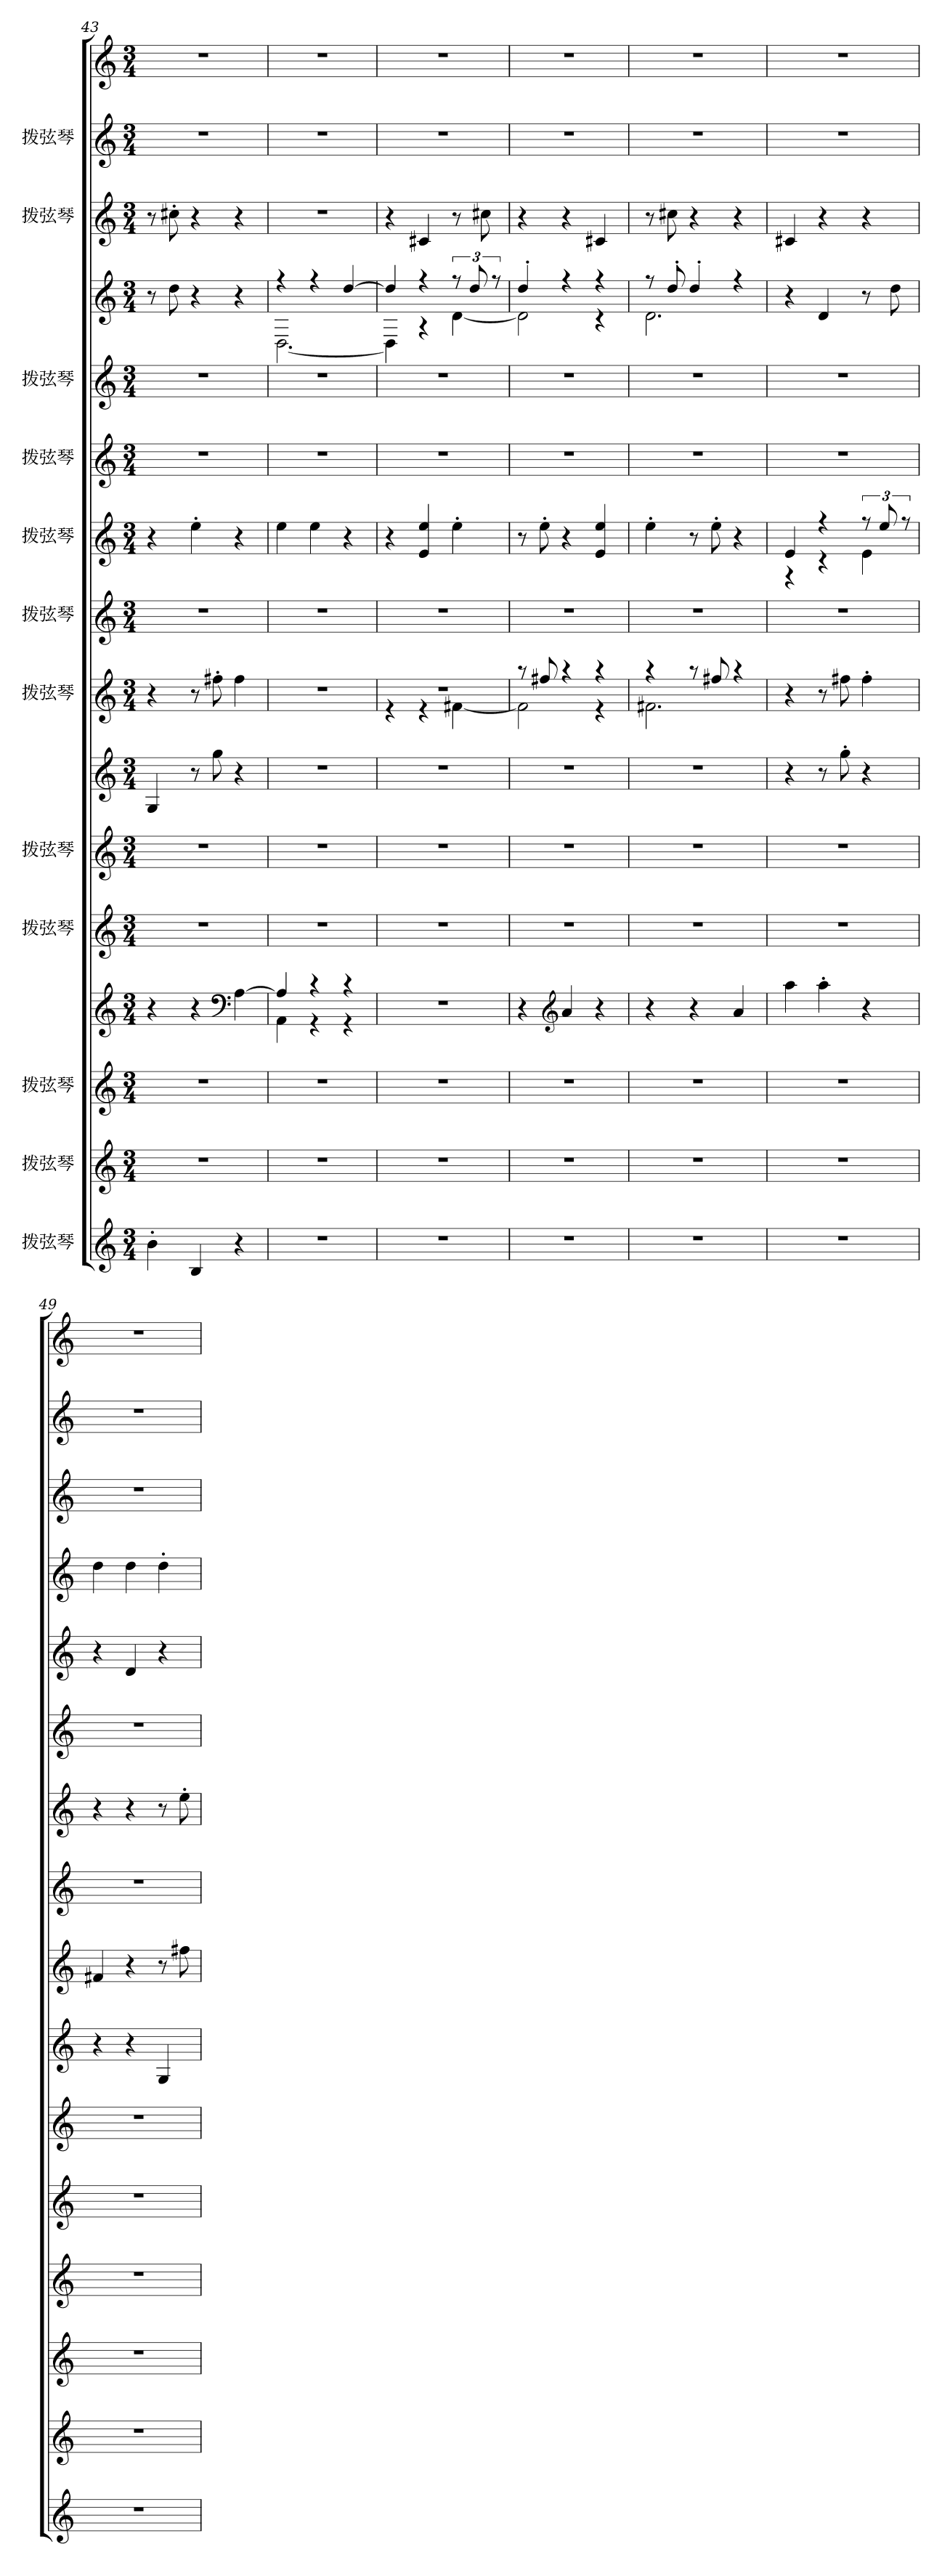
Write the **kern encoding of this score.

**kern	**kern	**kern	**kern	**kern	**kern	**kern	**kern	**kern	**kern	**kern	**kern	**kern	**kern	**kern	**kern
*part12	*part11	*part10	*part10	*part9	*part8	*part8	*part7	*part6	*part5	*part4	*part3	*part3	*part2	*part1	*part1
*staff16	*staff15	*staff14	*staff13	*staff12	*staff11	*staff10	*staff9	*staff8	*staff7	*staff6	*staff5	*staff4	*staff3	*staff2	*staff1
*I"拨弦琴	*I"拨弦琴	*I"拨弦琴	*	*I"拨弦琴	*I"拨弦琴	*	*I"拨弦琴	*I"拨弦琴	*I"拨弦琴	*I"拨弦琴	*I"拨弦琴	*	*I"拨弦琴	*I"拨弦琴	*
*clefG2	*clefG2	*clefG2	*clefG2	*clefG2	*clefG2	*clefG2	*clefG2	*clefG2	*clefG2	*clefG2	*clefG2	*clefG2	*clefG2	*clefG2	*clefG2
*k[]	*k[]	*k[]	*k[]	*k[]	*k[]	*k[]	*k[]	*k[]	*k[]	*k[]	*k[]	*k[]	*k[]	*k[]	*k[]
*M3/4	*M3/4	*M3/4	*M3/4	*M3/4	*M3/4	*M3/4	*M3/4	*M3/4	*M3/4	*M3/4	*M3/4	*M3/4	*M3/4	*M3/4	*M3/4
=43	=43	=43	=43	=43	=43	=43	=43	=43	=43	=43	=43	=43	=43	=43	=43
4b'\	2.r	2.r	4r	2.r	2.r	4G/	4r	2.r	4r	2.r	2.r	8r	8r	2.r	2.r
.	.	.	.	.	.	.	.	.	.	.	.	8dd\	8cc#X'\	.	.
4B/	.	.	4r	.	.	8r	8r	.	4ee'\	.	.	4r	4r	.	.
.	.	.	.	.	.	8gg\	8ff#X'\	.	.	.	.	.	.	.	.
*	*	*	*clefF4	*	*	*	*	*	*	*	*	*	*	*	*
4r	.	.	[4A\	.	.	4r	4ff#\	.	4r	.	.	4r	4r	.	.
=44	=44	=44	=44	=44	=44	=44	=44	=44	=44	=44	=44	=44	=44	=44	=44
*	*	*	*^	*	*	*	*	*	*	*	*	*^	*	*	*
2.r	2.r	2.r	4A/]	4AA\	2.r	2.r	2.r	2.r	2.r	4ee\	2.r	2.r	4r	[2.D\	2.r	2.r	2.r
.	.	.	4r	4r	.	.	.	.	.	4ee\	.	.	4r	.	.	.	.
.	.	.	4r	4r	.	.	.	.	.	4r	.	.	[4dd/	.	.	.	.
*	*	*	*v	*v	*	*	*	*	*	*	*	*	*	*	*	*	*
=45	=45	=45	=45	=45	=45	=45	=45	=45	=45	=45	=45	=45	=45	=45	=45	=45
*	*	*	*	*	*	*	*^	*	*	*	*	*	*	*	*	*
2.r	2.r	2.r	2.r	2.r	2.r	2.r	2.r	4r	2.r	4r	2.r	2.r	4dd/]	4D\]	4r	2.r	2.r
.	.	.	.	.	.	.	.	4r	.	4e/ 4ee/	.	.	4r	4r	4c#X/	.	.
.	.	.	.	.	.	.	.	[4f#X\	.	4ee'\	.	.	12r	[4d\	8r	.	.
.	.	.	.	.	.	.	.	.	.	.	.	.	12dd/	.	.	.	.
.	.	.	.	.	.	.	.	.	.	.	.	.	.	.	8cc#X\	.	.
.	.	.	.	.	.	.	.	.	.	.	.	.	12r	.	.	.	.
=46	=46	=46	=46	=46	=46	=46	=46	=46	=46	=46	=46	=46	=46	=46	=46	=46	=46
2.r	2.r	2.r	4r	2.r	2.r	2.r	8r	2f#\]	2.r	8r	2.r	2.r	4dd'/	2d\]	4r	2.r	2.r
.	.	.	.	.	.	.	8ff#X/	.	.	8ee'\	.	.	.	.	.	.	.
*	*	*	*clefG2	*	*	*	*	*	*	*	*	*	*	*	*	*	*
.	.	.	4a/	.	.	.	4r	.	.	4r	.	.	4r	.	4r	.	.
.	.	.	4r	.	.	.	4r	4r	.	4e/ 4ee/	.	.	4r	4r	4c#X/	.	.
!!LO:PB:g=z
=47	=47	=47	=47	=47	=47	=47	=47	=47	=47	=47	=47	=47	=47	=47	=47	=47	=47
2.r	2.r	2.r	4r	2.r	2.r	2.r	4r	2.f#X\	2.r	4ee'\	2.r	2.r	8r	2.d\	8r	2.r	2.r
.	.	.	.	.	.	.	.	.	.	.	.	.	8dd'/	.	8cc#X\	.	.
.	.	.	4r	.	.	.	8r	.	.	8r	.	.	4dd'/	.	4r	.	.
.	.	.	.	.	.	.	8ff#X/	.	.	8ee'\	.	.	.	.	.	.	.
.	.	.	4a/	.	.	.	4r	.	.	4r	.	.	4r	.	4r	.	.
*	*	*	*	*	*	*	*v	*v	*	*	*	*	*v	*v	*	*	*
=48	=48	=48	=48	=48	=48	=48	=48	=48	=48	=48	=48	=48	=48	=48	=48
*	*	*	*	*	*	*	*	*	*^	*	*	*	*	*	*
2.r	2.r	2.r	4aa\	2.r	2.r	4r	4r	2.r	4e/	4r	2.r	2.r	4r	4c#X/	2.r	2.r
.	.	.	4aa'\	.	.	8r	8r	.	4r	4r	.	.	4d/	4r	.	.
.	.	.	.	.	.	8gg'\	8ff#X\	.	.	.	.	.	.	.	.	.
.	.	.	4r	.	.	4r	4ff#'\	.	12r	4e\	.	.	8r	4r	.	.
.	.	.	.	.	.	.	.	.	12ee/	.	.	.	.	.	.	.
.	.	.	.	.	.	.	.	.	.	.	.	.	8dd\	.	.	.
.	.	.	.	.	.	.	.	.	12r	.	.	.	.	.	.	.
*	*	*	*	*	*	*	*	*	*v	*v	*	*	*	*	*	*
=49	=49	=49	=49	=49	=49	=49	=49	=49	=49	=49	=49	=49	=49	=49	=49
2.r	2.r	2.r	2.r	2.r	2.r	4r	4f#X/	2.r	4r	2.r	4r	4dd\	2.r	2.r	2.r
.	.	.	.	.	.	4r	4r	.	4r	.	4d/	4dd\	.	.	.
.	.	.	.	.	.	4G/	8r	.	8r	.	4r	4dd'\	.	.	.
.	.	.	.	.	.	.	8ff#X\	.	8ee'\	.	.	.	.	.	.
=	=	=	=	=	=	=	=	=	=	=	=	=	=	=	=
*-	*-	*-	*-	*-	*-	*-	*-	*-	*-	*-	*-	*-	*-	*-	*-
